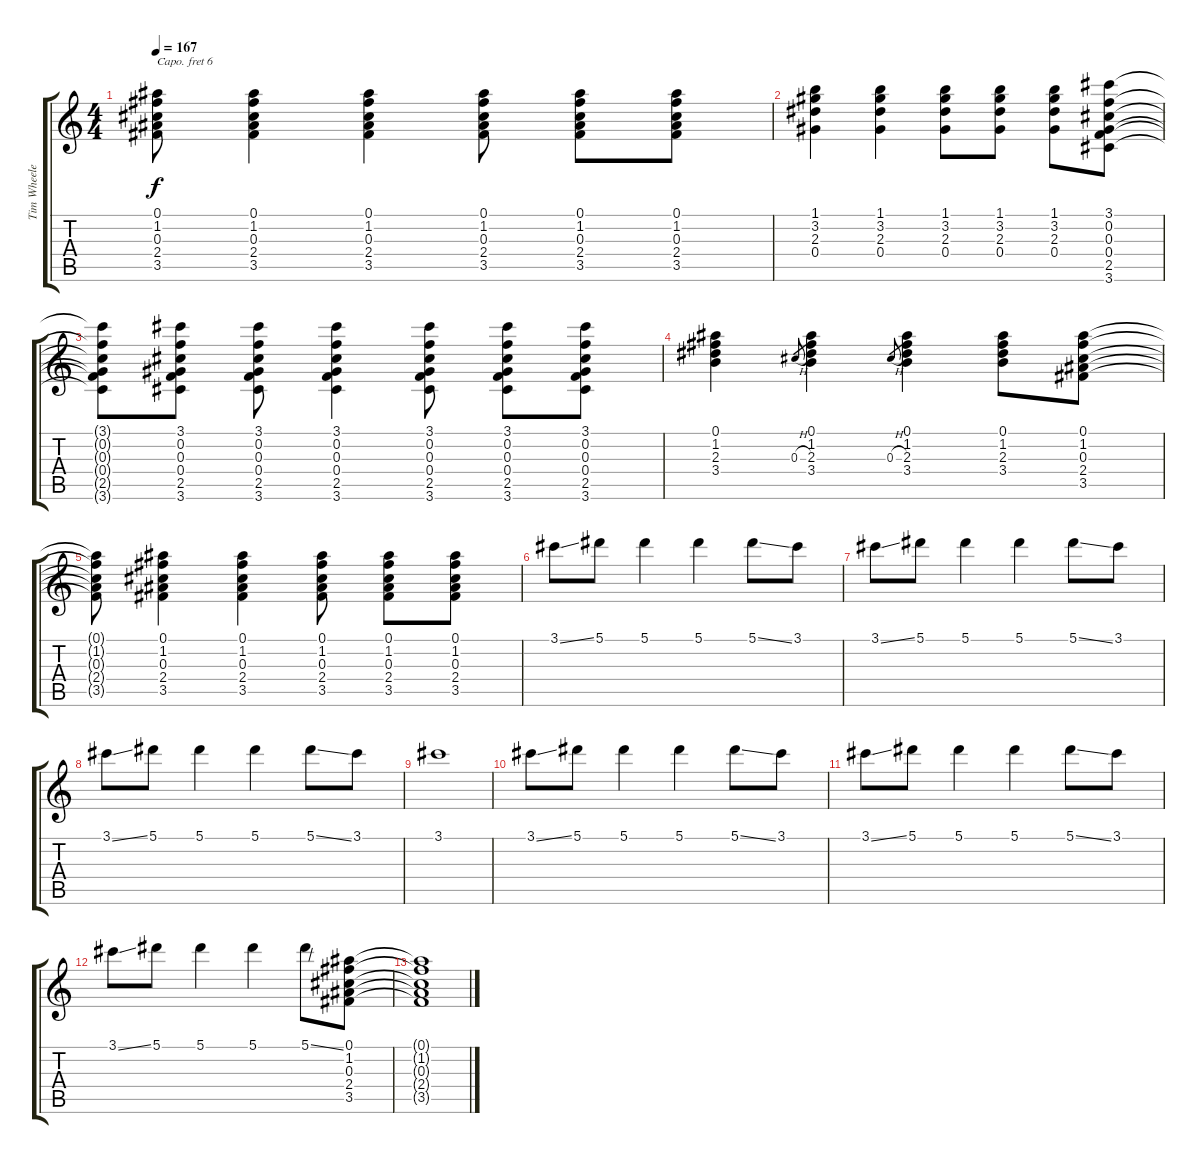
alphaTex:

\track ("Tim Wheeler" "Tim Wheele") {instrument electricguitarjazz}
\staff {score tabs}
\capo 6
\tuning (E4 B3 G3 D3 A2 E2) {hide}
\ts (4 4)
\tempo 167
\clef g2
\ks c
(0.1{t} 1.2{t} 0.3{t} 2.4{t} 3.5{t}).8{dy f} (0.1 1.2 0.3 2.4 3.5).4 (0.1 1.2 0.3 2.4 3.5).4 (0.1 1.2 0.3 2.4 3.5).8 (0.1 1.2 0.3 2.4 3.5).8 (0.1 1.2 0.3 2.4 3.5).8 |
(1.1 3.2 2.3 0.4).4 (1.1 3.2 2.3 0.4).4 (1.1 3.2 2.3 0.4).8 (1.1 3.2 2.3 0.4).8 (1.1 3.2 2.3 0.4).8 (3.1 0.2 0.3 0.4 2.5 3.6).8 |
(3.1{t} 0.2{t} 0.3{t} 0.4{t} 2.5{t} 3.6{t}).8 (3.1 0.2 0.3 0.4 2.5 3.6).8 (3.1 0.2 0.3 0.4 2.5 3.6).8 (3.1 0.2 0.3 0.4 2.5 3.6).4 (3.1 0.2 0.3 0.4 2.5 3.6).8 (3.1 0.2 0.3 0.4 2.5 3.6).8 (3.1 0.2 0.3 0.4 2.5 3.6).8 |
(0.1 1.2 2.3 3.4).4 0.3{h}.8{gr} (0.1 1.2 2.3 3.4).4 0.3{h}.8{gr} (0.1 1.2 2.3 3.4).4 (0.1 1.2 2.3 3.4).8 (0.1 1.2 0.3 2.4 3.5).8 |
(0.1{t} 1.2{t} 0.3{t} 2.4{t} 3.5{t}).8 (0.1 1.2 0.3 2.4 3.5).4 (0.1 1.2 0.3 2.4 3.5).4 (0.1 1.2 0.3 2.4 3.5).8 (0.1 1.2 0.3 2.4 3.5).8 (0.1 1.2 0.3 2.4 3.5).8 |
3.1{ss}.8{volume 16 instrument distortionguitar} 5.1.8 5.1.4 5.1.4 5.1{ss}.8 3.1.8 |
3.1{ss}.8 5.1.8 5.1.4 5.1.4 5.1{ss}.8 3.1.8 |
3.1{ss}.8 5.1.8 5.1.4 5.1.4 5.1{ss}.8 3.1.8 |
3.1.1 |
3.1{ss}.8 5.1.8 5.1.4 5.1.4 5.1{ss}.8 3.1.8 |
3.1{ss}.8 5.1.8 5.1.4 5.1.4 5.1{ss}.8 3.1.8 |
3.1{ss}.8 5.1.8 5.1.4 5.1.4 5.1{ss}.8 (0.1 1.2 0.3 2.4 3.5).8 |
(0.1{t} 1.2{t} 0.3{t} 2.4{t} 3.5{t}).1
